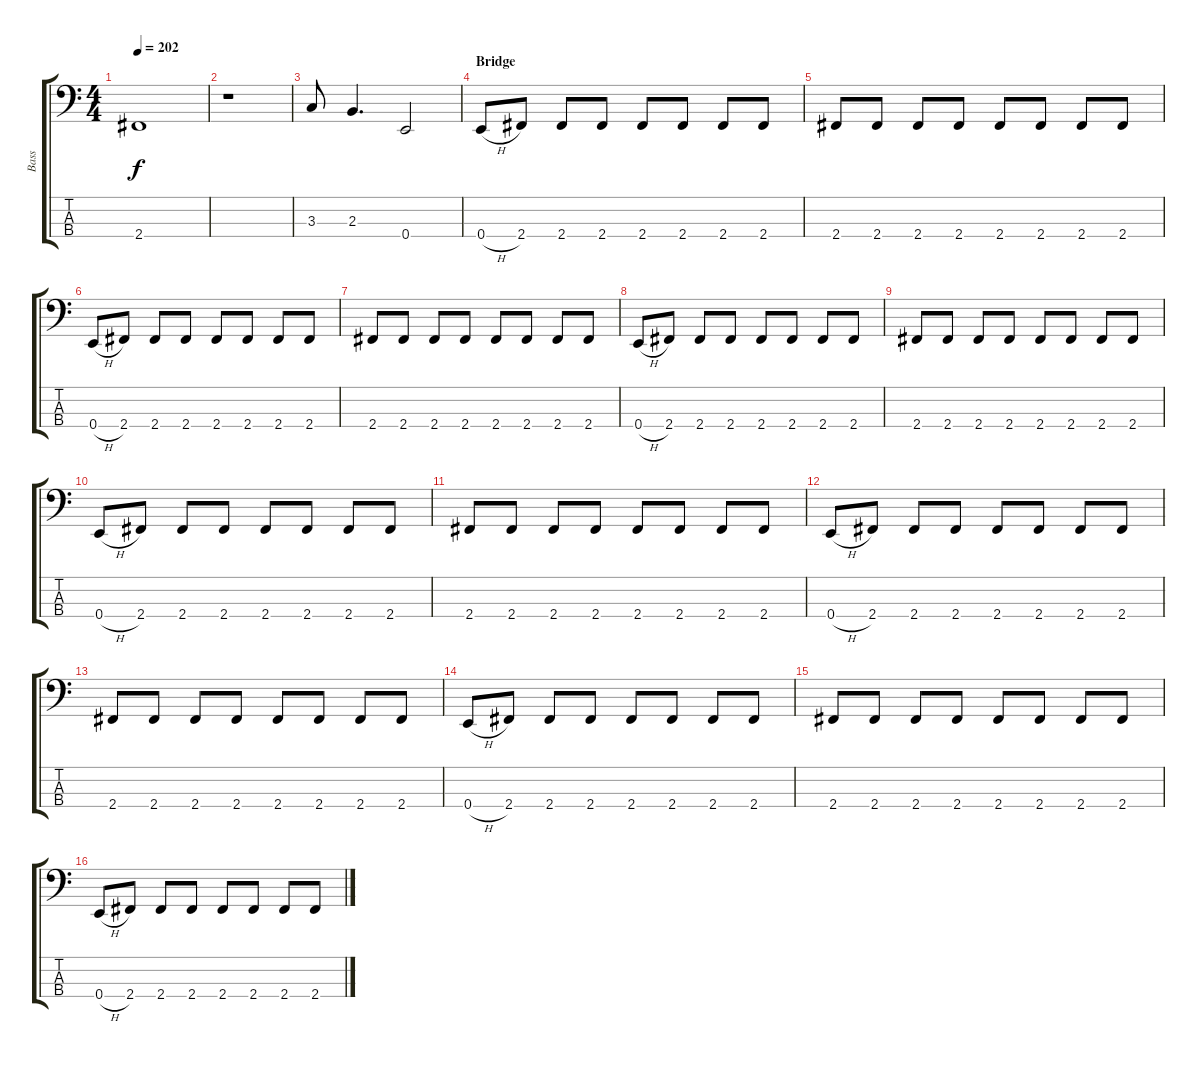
\track ("Bass" "Bass") {instrument electricbassfinger}
\staff {score tabs}
\tuning (G2 D2 A1 E1) {hide}
\ts (4 4)
\tempo 202
\clef f4
\ks c
2.4.1{dy f} |
r.1 |
3.3.8 2.3.4{d} 0.4.2 |
\section ("" "Bridge")
0.4{h}.8 2.4.8 2.4.8 2.4.8 2.4.8 2.4.8 2.4.8 2.4.8 |
2.4.8 2.4.8 2.4.8 2.4.8 2.4.8 2.4.8 2.4.8 2.4.8 |
0.4{h}.8 2.4.8 2.4.8 2.4.8 2.4.8 2.4.8 2.4.8 2.4.8 |
2.4.8 2.4.8 2.4.8 2.4.8 2.4.8 2.4.8 2.4.8 2.4.8 |
0.4{h}.8 2.4.8 2.4.8 2.4.8 2.4.8 2.4.8 2.4.8 2.4.8 |
2.4.8 2.4.8 2.4.8 2.4.8 2.4.8 2.4.8 2.4.8 2.4.8 |
0.4{h}.8 2.4.8 2.4.8 2.4.8 2.4.8 2.4.8 2.4.8 2.4.8 |
2.4.8 2.4.8 2.4.8 2.4.8 2.4.8 2.4.8 2.4.8 2.4.8 |
0.4{h}.8 2.4.8 2.4.8 2.4.8 2.4.8 2.4.8 2.4.8 2.4.8 |
2.4.8 2.4.8 2.4.8 2.4.8 2.4.8 2.4.8 2.4.8 2.4.8 |
0.4{h}.8 2.4.8 2.4.8 2.4.8 2.4.8 2.4.8 2.4.8 2.4.8 |
2.4.8 2.4.8 2.4.8 2.4.8 2.4.8 2.4.8 2.4.8 2.4.8 |
0.4{h}.8 2.4.8 2.4.8 2.4.8 2.4.8 2.4.8 2.4.8 2.4.8
